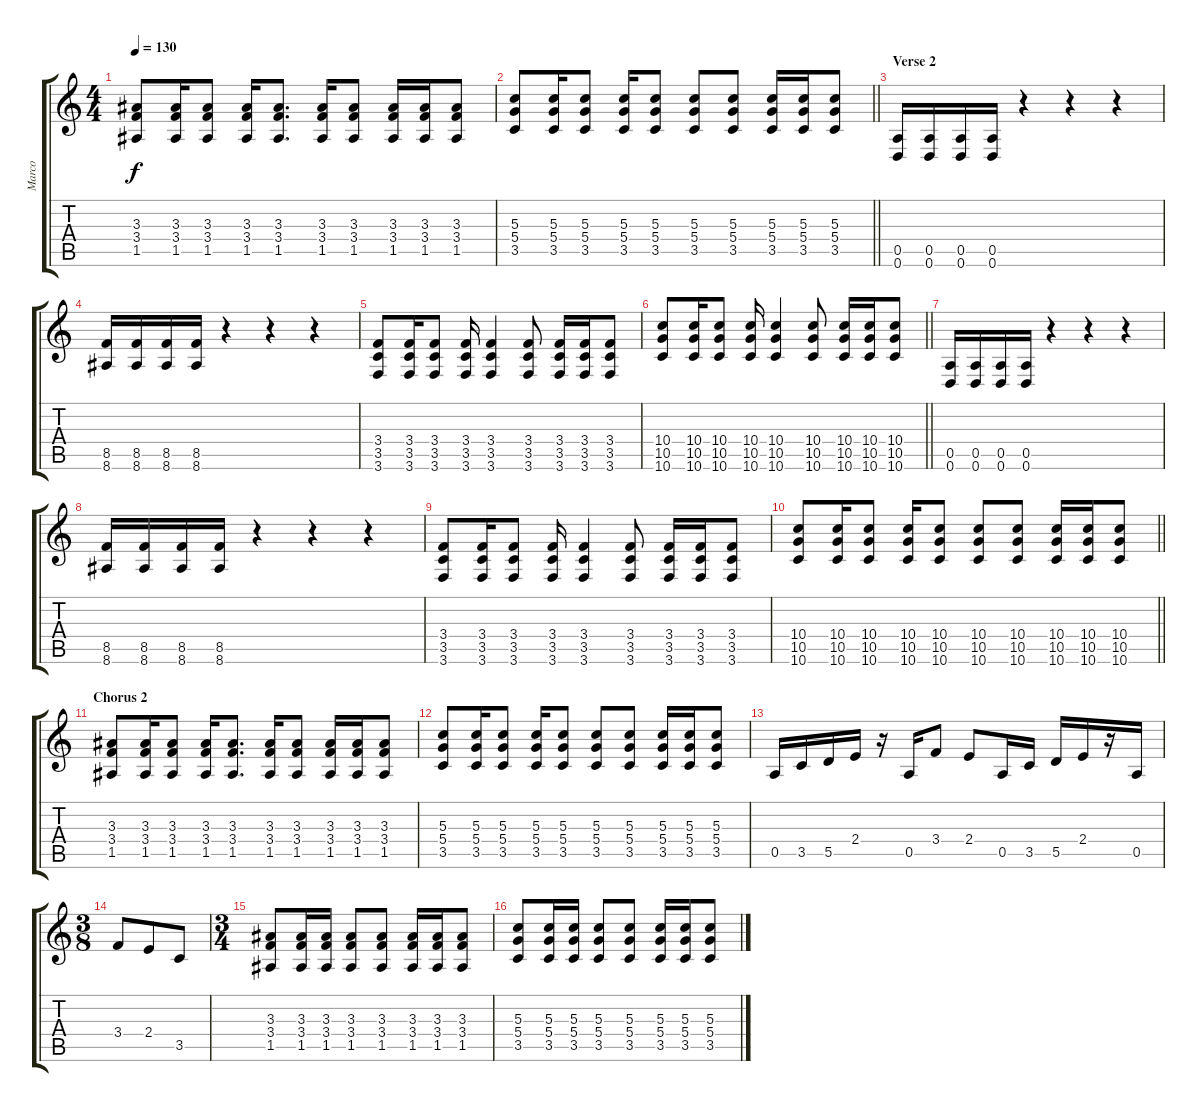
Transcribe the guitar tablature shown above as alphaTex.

\track ("Marco" "Marco") {instrument overdrivenguitar}
\staff {score tabs}
\tuning (E4 B3 G3 D3 A2 D2) {hide}
\ts (4 4)
\tempo 130
\clef g2
\ks c
(3.3 3.4 1.5).8{dy f} (3.3 3.4 1.5).16 (3.3 3.4 1.5).8 (3.3 3.4 1.5).16 (3.3 3.4 1.5).8{d} (3.3 3.4 1.5).16 (3.3 3.4 1.5).8 (3.3 3.4 1.5).16 (3.3 3.4 1.5).16 (3.3 3.4 1.5).8 |
\barLineRight lightlight
(5.3 5.4 3.5).8 (5.3 5.4 3.5).16 (5.3 5.4 3.5).8 (5.3 5.4 3.5).16 (5.3 5.4 3.5).8 (5.3 5.4 3.5).8 (5.3 5.4 3.5).8 (5.3 5.4 3.5).16 (5.3 5.4 3.5).16 (5.3 5.4 3.5).8 |
\section ("" "Verse 2")
(0.5 0.6).16 (0.5 0.6).16 (0.5 0.6).16 (0.5 0.6).16 r.4 r.4 r.4 |
(8.5 8.6).16 (8.5 8.6).16 (8.5 8.6).16 (8.5 8.6).16 r.4 r.4 r.4 |
(3.4 3.5 3.6).8 (3.4 3.5 3.6).16 (3.4 3.5 3.6).8 (3.4 3.5 3.6).16 (3.4 3.5 3.6).4 (3.4 3.5 3.6).8 (3.4 3.5 3.6).16 (3.4 3.5 3.6).16 (3.4 3.5 3.6).8 |
\barLineRight lightlight
(10.4 10.5 10.6).8 (10.4 10.5 10.6).16 (10.4 10.5 10.6).8 (10.4 10.5 10.6).16 (10.4 10.5 10.6).4 (10.4 10.5 10.6).8 (10.4 10.5 10.6).16 (10.4 10.5 10.6).16 (10.4 10.5 10.6).8 |
(0.5 0.6).16 (0.5 0.6).16 (0.5 0.6).16 (0.5 0.6).16 r.4 r.4 r.4 |
(8.5 8.6).16 (8.5 8.6).16 (8.5 8.6).16 (8.5 8.6).16 r.4 r.4 r.4 |
(3.4 3.5 3.6).8 (3.4 3.5 3.6).16 (3.4 3.5 3.6).8 (3.4 3.5 3.6).16 (3.4 3.5 3.6).4 (3.4 3.5 3.6).8 (3.4 3.5 3.6).16 (3.4 3.5 3.6).16 (3.4 3.5 3.6).8 |
\barLineRight lightlight
(10.4 10.5 10.6).8 (10.4 10.5 10.6).16 (10.4 10.5 10.6).8 (10.4 10.5 10.6).16 (10.4 10.5 10.6).8 (10.4 10.5 10.6).8 (10.4 10.5 10.6).8 (10.4 10.5 10.6).16 (10.4 10.5 10.6).16 (10.4 10.5 10.6).8 |
\section ("" "Chorus 2")
(3.3 3.4 1.5).8 (3.3 3.4 1.5).16 (3.3 3.4 1.5).8 (3.3 3.4 1.5).16 (3.3 3.4 1.5).8{d} (3.3 3.4 1.5).16 (3.3 3.4 1.5).8 (3.3 3.4 1.5).16 (3.3 3.4 1.5).16 (3.3 3.4 1.5).8 |
(5.3 5.4 3.5).8 (5.3 5.4 3.5).16 (5.3 5.4 3.5).8 (5.3 5.4 3.5).16 (5.3 5.4 3.5).8 (5.3 5.4 3.5).8 (5.3 5.4 3.5).8 (5.3 5.4 3.5).16 (5.3 5.4 3.5).16 (5.3 5.4 3.5).8 |
0.5.16 3.5.16 5.5.16 2.4.16 r.16 0.5.16 3.4.8 2.4.8 0.5.16 3.5.16 5.5.16 2.4.16 r.16 0.5.16 |
\ts (3 8)
3.4.8 2.4.8 3.5.8 |
\ts (3 4)
(3.3 3.4 1.5).8 (3.3 3.4 1.5).16 (3.3 3.4 1.5).16 (3.3 3.4 1.5).8 (3.3 3.4 1.5).8 (3.3 3.4 1.5).16 (3.3 3.4 1.5).16 (3.3 3.4 1.5).8 |
(5.3 5.4 3.5).8 (5.3 5.4 3.5).16 (5.3 5.4 3.5).16 (5.3 5.4 3.5).8 (5.3 5.4 3.5).8 (5.3 5.4 3.5).16 (5.3 5.4 3.5).16 (5.3 5.4 3.5).8
